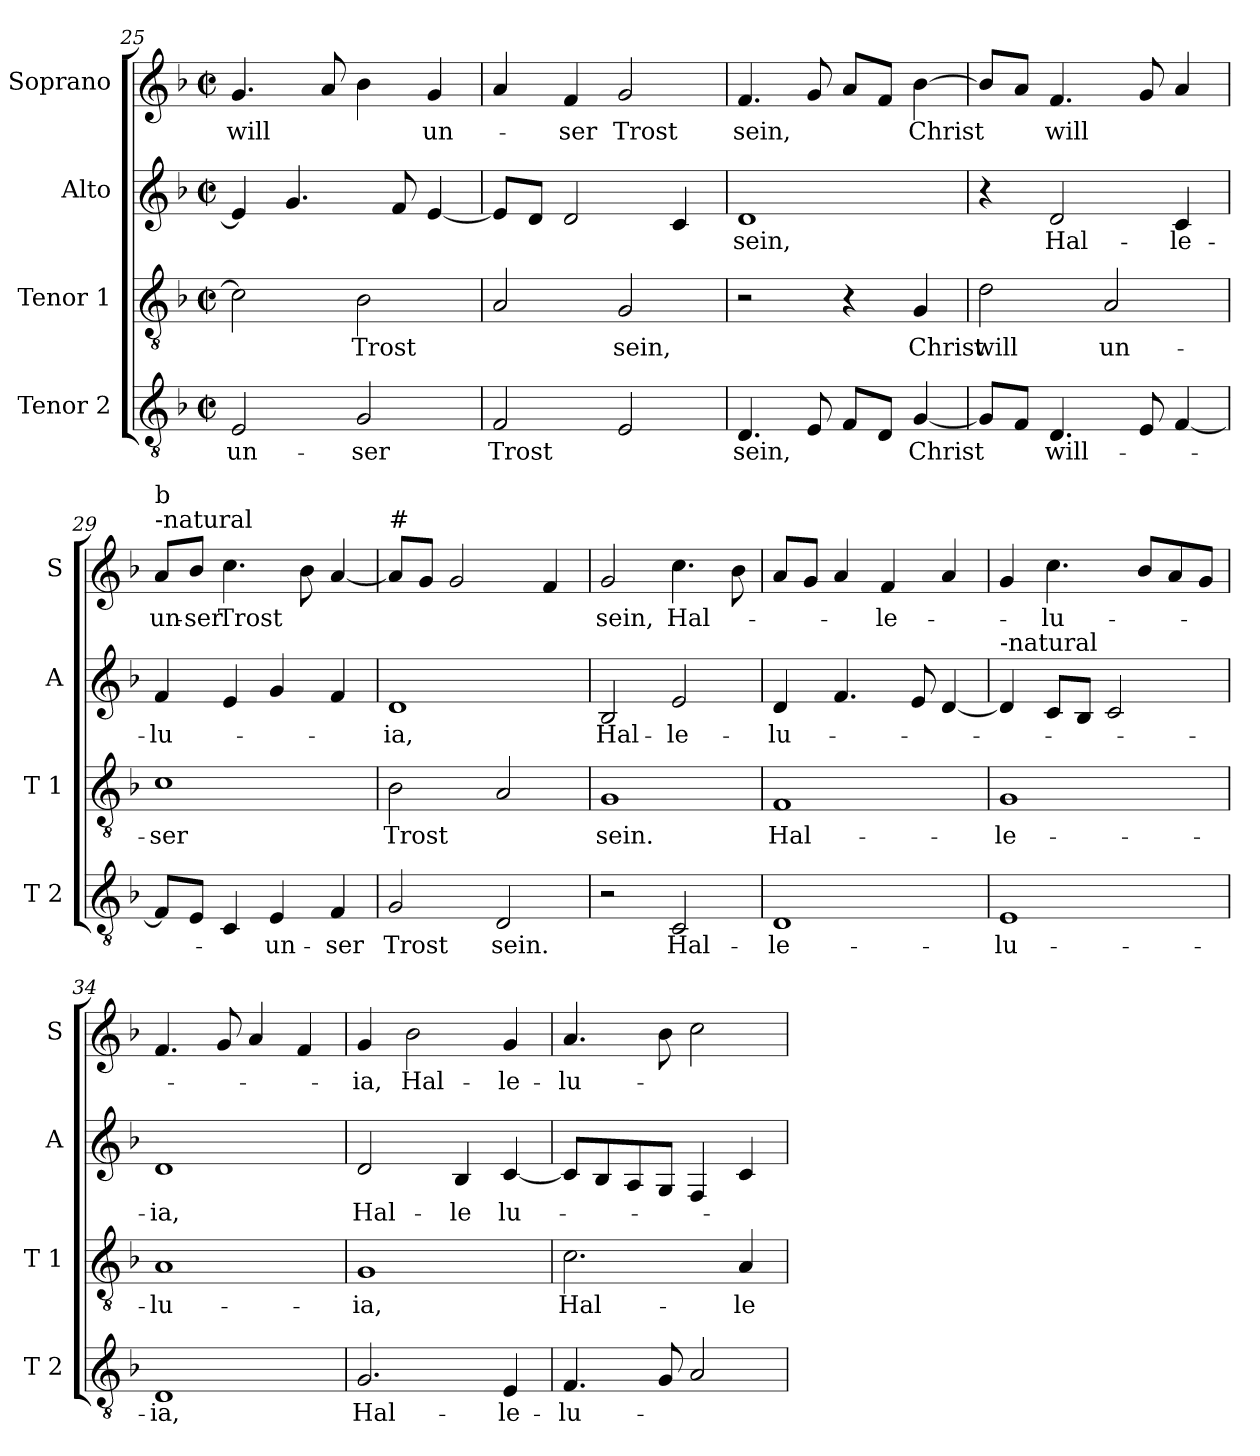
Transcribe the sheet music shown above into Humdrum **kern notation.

**kern	**text	**kern	**text	**kern	**text	**kern	**text
*part4	*part4	*part3	*part3	*part2	*part2	*part1	*part1
*staff4	*staff4	*staff3	*staff3	*staff2	*staff2	*staff1	*staff1
*I"Tenor 2	*	*I"Tenor 1	*	*I"Alto	*	*I"Soprano	*
*I'T 2	*	*I'T 1	*	*I'A	*	*I'S	*
!!LO:LB:g=z
*clefGv2	*	*clefGv2	*	*clefG2	*	*clefG2	*
*k[b-]	*	*k[b-]	*	*k[b-]	*	*k[b-]	*
*F:	*	*F:	*	*F:	*	*F:	*
*M2/2	*	*M2/2	*	*M2/2	*	*M2/2	*
*met(c|)	*	*met(c|)	*	*met(c|)	*	*met(c|)	*
=25	=25	=25	=25	=25	=25	=25	=25
!	!LO:LY:b	!	!	!	!	!	!LO:LY:b
2E/	un-	2c\]	.	4e/]	.	4.g/	will
.	.	.	.	4.g/	.	.	.
.	.	.	.	.	.	8a/	.
!	!LO:LY:b	!	!LO:LY:b	!	!	!	!
2G/	-ser	2B-\	Trost	.	.	4b-\	.
.	.	.	.	8f/	.	.	.
!	!	!	!	!	!	!	!LO:LY:b
.	.	.	.	[4e/	.	4g/	un-
=26	=26	=26	=26	=26	=26	=26	=26
!	!LO:LY:b	!	!	!	!	!	!
2F/	Trost	2A/	.	8e/L]	.	4a/	.
.	.	.	.	8d/J	.	.	.
!	!	!	!	!	!	!	!LO:LY:b
.	.	.	.	2d/	.	4f/	-ser
!	!	!	!LO:LY:b	!	!	!	!LO:LY:b
2E/	.	2G/	sein,	.	.	2g/	Trost
.	.	.	.	4c/	.	.	.
=27	=27	=27	=27	=27	=27	=27	=27
!	!LO:LY:b	!	!	!	!LO:LY:b	!	!LO:LY:b
4.D/	sein,	2r	.	1d	sein,	4.f/	sein,
8E/	.	.	.	.	.	8g/	.
8F/L	.	4r	.	.	.	8a/L	.
8D/J	.	.	.	.	.	8f/J	.
!	!LO:LY:b	!	!LO:LY:b	!	!	!	!LO:LY:b
[4G/	Christ	4G/	Christ	.	.	[4b-\	Christ
=28	=28	=28	=28	=28	=28	=28	=28
!	!	!	!LO:LY:b	!	!	!	!
8G/L]	.	2d\	will	4r	.	8b-/L]	.
8F/J	.	.	.	.	.	8a/J	.
!	!LO:LY:b	!	!	!	!LO:LY:b	!	!LO:LY:b
4.D/	will-	.	.	2d/	Hal-	4.f/	will
!	!	!	!LO:LY:b	!	!	!	!
.	.	2A/	un-	.	.	.	.
8E/	.	.	.	.	.	8g/	.
!	!	!	!	!	!LO:LY:b	!	!
[4F/	.	.	.	4c/	-le-	4a/	.
=29	=29	=29	=29	=29	=29	=29	=29
!	!	!	!	!	!	!LO:TX:a:t=-natural	!
!	!	!	!	!	!	!LO:TX:a:t=b	!
!	!	!	!LO:LY:b	!	!LO:LY:b	!	!LO:LY:b
8F/L]	.	1c	-ser	4f/	-lu-	8a/L	un-
!	!	!	!	!	!	!	!LO:LY:b
8E/J	.	.	.	.	.	8b-/J	-ser
!	!	!	!	!	!	!	!LO:LY:b
4C/	.	.	.	4e/	.	4.cc\	Trost
!	!LO:LY:b	!	!	!	!	!	!
4E/	-un-	.	.	4g/	.	.	.
.	.	.	.	.	.	8b-\	.
!	!LO:LY:b	!	!	!	!	!	!
4F/	-ser	.	.	4f/	.	[4a/	.
=30	=30	=30	=30	=30	=30	=30	=30
!	!	!	!	!	!	!LO:TX:a:t=#	!
!	!LO:LY:b	!	!LO:LY:b	!	!LO:LY:b	!	!
2G/	Trost	2B-\	Trost	1d	-ia,	8a/L]	.
.	.	.	.	.	.	8g/J	.
.	.	.	.	.	.	2g/	.
!	!LO:LY:b	!	!	!	!	!	!
2D/	sein.	2A/	.	.	.	.	.
.	.	.	.	.	.	4f/	.
!!LO:PB:g=z
=31	=31	=31	=31	=31	=31	=31	=31
!	!	!	!LO:LY:b	!	!LO:LY:b	!	!LO:LY:b
2r	.	1G	sein.	2B-/	Hal-	2g/	sein,
!	!LO:LY:b	!	!	!	!LO:LY:b	!	!LO:LY:b
2C/	Hal-	.	.	2e/	-le-	4.cc\	Hal-
.	.	.	.	.	.	8b-\	.
=32	=32	=32	=32	=32	=32	=32	=32
!	!LO:LY:b	!	!LO:LY:b	!	!LO:LY:b	!	!
1D	-le-	1F	Hal-	4d/	-lu-	8a/L	.
.	.	.	.	.	.	8g/J	.
.	.	.	.	4.f/	.	4a/	.
!	!	!	!	!	!	!	!LO:LY:b
.	.	.	.	.	.	4f/	-le-
.	.	.	.	8e/	.	.	.
.	.	.	.	[4d/	.	4a/	.
=33	=33	=33	=33	=33	=33	=33	=33
!	!	!	!	!LO:TX:a:t=-natural	!	!	!
!	!LO:LY:b	!	!LO:LY:b	!	!	!	!
1E	-lu-	1G	-le-	4d/]	.	4g/	.
!	!	!	!	!	!	!	!LO:LY:b
.	.	.	.	8c/L	.	4.cc\	-lu-
.	.	.	.	8B-/J	.	.	.
.	.	.	.	2c/	.	.	.
.	.	.	.	.	.	8b-/L	.
.	.	.	.	.	.	8a/	.
.	.	.	.	.	.	8g/J	.
=34	=34	=34	=34	=34	=34	=34	=34
!	!LO:LY:b	!	!LO:LY:b	!	!LO:LY:b	!	!
1D	-ia,	1A	-lu-	1d	-ia,	4.f/	.
.	.	.	.	.	.	8g/	.
.	.	.	.	.	.	4a/	.
.	.	.	.	.	.	4f/	.
=35	=35	=35	=35	=35	=35	=35	=35
!	!LO:LY:b	!	!LO:LY:b	!	!LO:LY:b	!	!LO:LY:b
2.G/	Hal-	1G	-ia,	2d/	Hal-	4g/	-ia,
!	!	!	!	!	!	!	!LO:LY:b
.	.	.	.	.	.	2b-\	Hal-
!	!	!	!	!	!LO:LY:b	!	!
.	.	.	.	4B-/	-le	.	.
!	!LO:LY:b	!	!	!	!LO:LY:b	!	!LO:LY:b
4E/	-le-	.	.	[4c/	lu-	4g/	-le-
=36	=36	=36	=36	=36	=36	=36	=36
!	!LO:LY:b	!	!LO:LY:b	!	!	!	!LO:LY:b
4.F/	-lu-	2.c\	Hal-	8c/L]	.	4.a/	-lu-
.	.	.	.	8B-/	.	.	.
.	.	.	.	8A/	.	.	.
8G/	.	.	.	8G/J	.	8b-\	.
2A/	.	.	.	4F/	.	2cc\	.
!	!	!	!LO:LY:b	!	!	!	!
.	.	4A/	-le	4c/	.	.	.
=	=	=	=	=	=	=	=
*-	*-	*-	*-	*-	*-	*-	*-
